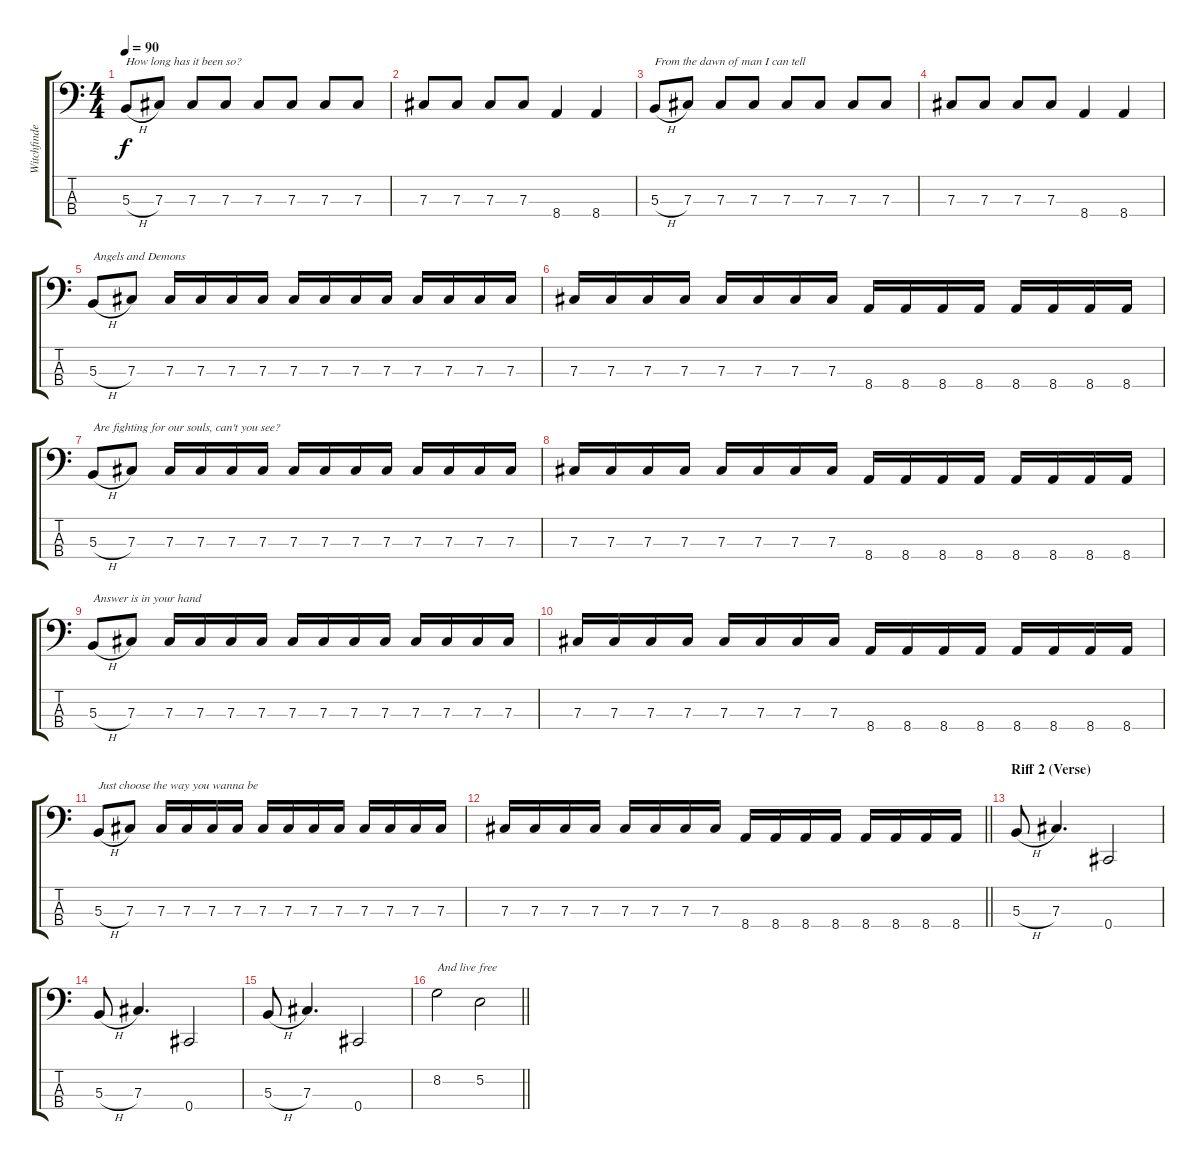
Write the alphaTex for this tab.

\track ("Witchfinder" "Witchfinde") {instrument electricbassfinger bank 78}
\staff {score tabs}
\tuning (E2 B1 Gb1 Db1) {hide}
\ts (4 4)
\tempo 90
\clef f4
\ks c
5.3{h}.8{txt "How long has it been so?" dy f} 7.3.8 7.3.8 7.3.8 7.3.8 7.3.8 7.3.8 7.3.8 |
7.3.8 7.3.8 7.3.8 7.3.8 8.4.4 8.4.4 |
5.3{h}.8{txt "From the dawn of man I can tell"} 7.3.8 7.3.8 7.3.8 7.3.8 7.3.8 7.3.8 7.3.8 |
7.3.8 7.3.8 7.3.8 7.3.8 8.4.4 8.4.4 |
5.3{h}.8{txt "Angels and Demons"} 7.3.8 7.3.16 7.3.16 7.3.16 7.3.16 7.3.16 7.3.16 7.3.16 7.3.16 7.3.16 7.3.16 7.3.16 7.3.16 |
7.3.16 7.3.16 7.3.16 7.3.16 7.3.16 7.3.16 7.3.16 7.3.16 8.4.16 8.4.16 8.4.16 8.4.16 8.4.16 8.4.16 8.4.16 8.4.16 |
5.3{h}.8{txt "Are fighting for our souls, can't you see?"} 7.3.8 7.3.16 7.3.16 7.3.16 7.3.16 7.3.16 7.3.16 7.3.16 7.3.16 7.3.16 7.3.16 7.3.16 7.3.16 |
7.3.16 7.3.16 7.3.16 7.3.16 7.3.16 7.3.16 7.3.16 7.3.16 8.4.16 8.4.16 8.4.16 8.4.16 8.4.16 8.4.16 8.4.16 8.4.16 |
5.3{h}.8{txt "Answer is in your hand"} 7.3.8 7.3.16 7.3.16 7.3.16 7.3.16 7.3.16 7.3.16 7.3.16 7.3.16 7.3.16 7.3.16 7.3.16 7.3.16 |
7.3.16 7.3.16 7.3.16 7.3.16 7.3.16 7.3.16 7.3.16 7.3.16 8.4.16 8.4.16 8.4.16 8.4.16 8.4.16 8.4.16 8.4.16 8.4.16 |
5.3{h}.8{txt "Just choose the way you wanna be"} 7.3.8 7.3.16 7.3.16 7.3.16 7.3.16 7.3.16 7.3.16 7.3.16 7.3.16 7.3.16 7.3.16 7.3.16 7.3.16 |
\barLineRight lightlight
7.3.16 7.3.16 7.3.16 7.3.16 7.3.16 7.3.16 7.3.16 7.3.16 8.4.16 8.4.16 8.4.16 8.4.16 8.4.16 8.4.16 8.4.16 8.4.16 |
\section ("" "Riff 2 (Verse)")
5.3{h}.8 7.3.4{d} 0.4.2 |
5.3{h}.8 7.3.4{d} 0.4.2 |
5.3{h}.8 7.3.4{d} 0.4.2 |
\barLineRight lightlight
8.2.2{txt "And live free"} 5.2.2
